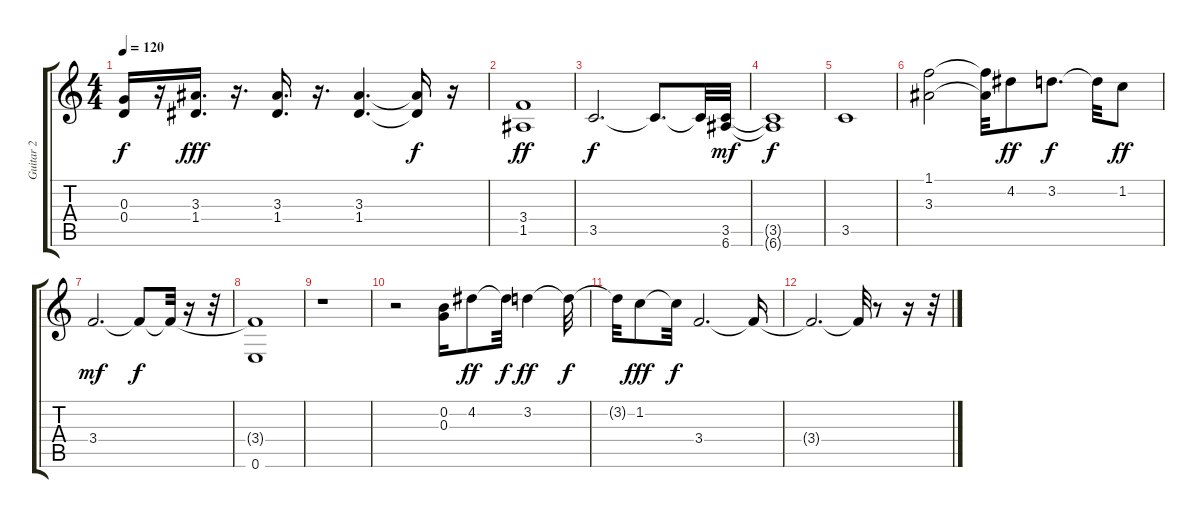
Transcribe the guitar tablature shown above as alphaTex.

\track ("Guitar 2" "Guitar 2") {instrument distortionguitar}
\staff {score tabs}
\tuning (E4 B3 G3 D3 A2 E2) {hide}
\ts (4 4)
\tempo 120
\clef g2
\ks c
(0.3{t} 0.4{t}).16{dy f} r.16 (3.3 1.4).16{d dy fff} r.16{d} (3.3 1.4).16{d} r.16{d} (3.3 1.4).4{d} (3.3{t} 1.4{t}).16{dy f} r.16 |
(3.4 1.5).1{dy ff} |
3.5.2{d dy f} 3.5{t}.8{d} 3.5{t}.32 (3.5 6.6).32{dy mf} |
(3.5{t} 6.6{t}).1{dy f} |
3.5.1 |
(1.1 3.3).2 (1.1{t} 3.3{t}).32 4.2.8{dy ff} 3.2.8{d dy f} 3.2{t}.32 1.2.8{dy ff} |
3.4.2{d dy mf} 3.4{t}.8{dy f} 3.4{t}.32 r.16 r.32 |
(3.4{t} 0.6).1 |
r.1 |
r.2 (0.2 0.3).16 4.2.8{dy ff} 4.2{t}.32{dy f} 3.2.4{dy ff} 3.2{t}.32{dy f} |
3.2{t}.32 1.2.8{dy fff} 1.2{t}.32{dy f} 3.4.2{d} 3.4{t}.16 |
3.4{t}.2{d} 3.4{t}.32 r.8 r.16 r.32
